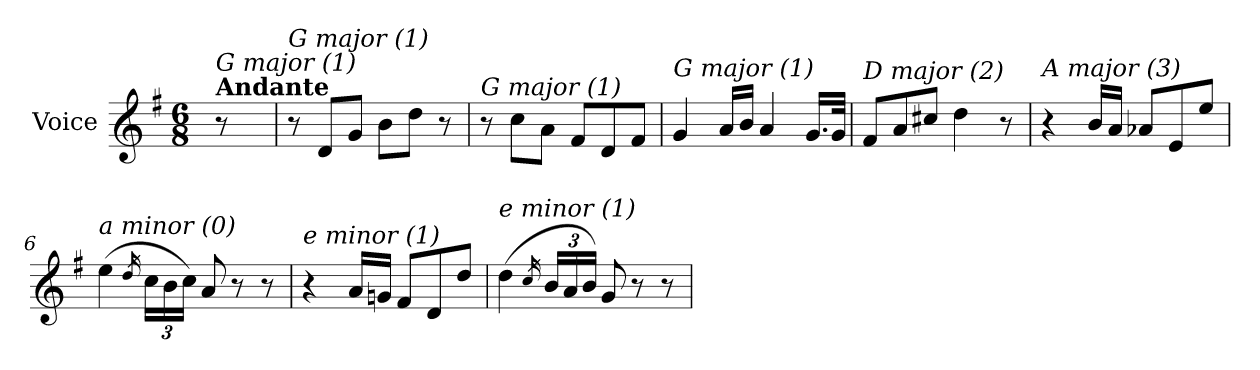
**kern
*part1
*staff1
*I"Voice
*clefG2
*k[f#]
*G:
*M6/8
=
!LO:TX:a:B:t=Andante
!LO:TX:i:t=G major (1)
8r
=1
!LO:TX:i:t=G major (1)
8r
8d/L
8g/J
8b\L
8dd\J
8r
=2
!LO:TX:i:t=G major (1)
8r
8cc\L
8a\J
8f#/L
8d/
8f#/J
=3
!LO:TX:i:t=G major (1)
4g/
16a/LL
16b/JJ
4a/
16.g/LL
32g/JJk
=4
!LO:TX:i:t=D major (2)
8f#/L
8a/
8cc#X/J
4dd\
8r
!!LO:LB:g=z
=5
!LO:TX:i:t=A major (3)
4r
16b/LL
16a/JJ
8a-Xi/L
8e/
8ee/J
=6
!LO:TX:i:t=a minor (0)
(>4ee\
16qdd/
*Xbrackettup
24cc\LL
24b\
24cc\JJ)
8a/
8r
8r
=7
!LO:TX:i:t=e minor (1)
4r
16a/LL
16gn/JJ
8f#/L
8d/
8dd/J
=8
!LO:TX:i:t=e minor (1)
(>4dd\
16qcc/
*brackettup
24b/LL
24a/
24b/JJ)
8g/
8r
8r
=
*-
